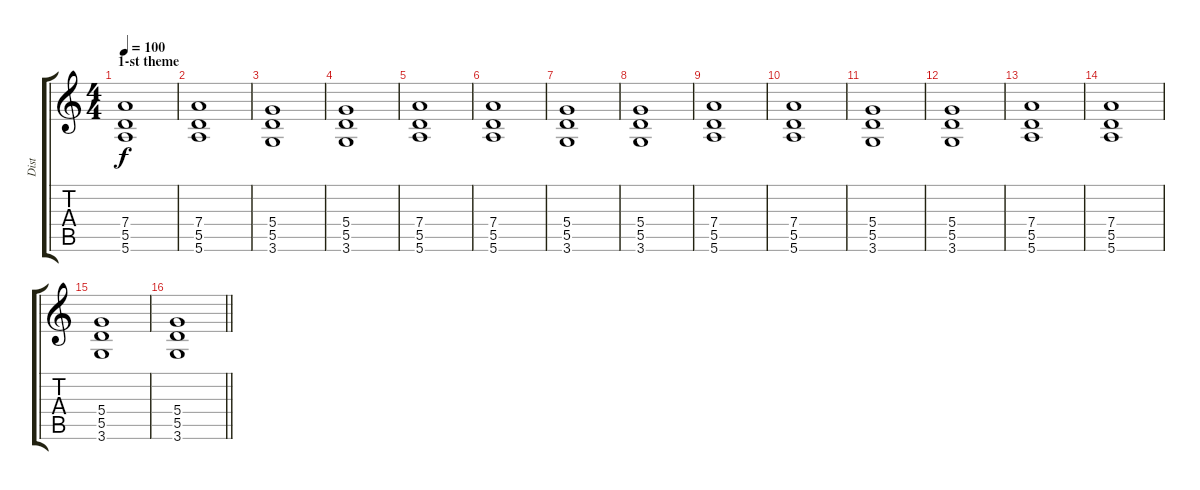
\track ("Dist" "Dist") {instrument distortionguitar}
\staff {score tabs}
\tuning (E4 B3 G3 D3 A2 E2) {hide}
\ts (4 4)
\section ("" "1-st theme")
\tempo 100
\clef g2
\ks c
(7.4 5.5 5.6).1{dy f} |
(7.4 5.5 5.6).1 |
(5.4 5.5 3.6).1 |
(5.4 5.5 3.6).1 |
(7.4 5.5 5.6).1 |
(7.4 5.5 5.6).1 |
(5.4 5.5 3.6).1 |
(5.4 5.5 3.6).1 |
(7.4 5.5 5.6).1 |
(7.4 5.5 5.6).1 |
(5.4 5.5 3.6).1 |
(5.4 5.5 3.6).1 |
(7.4 5.5 5.6).1 |
(7.4 5.5 5.6).1 |
(5.4 5.5 3.6).1 |
\barLineRight lightlight
(5.4 5.5 3.6).1
